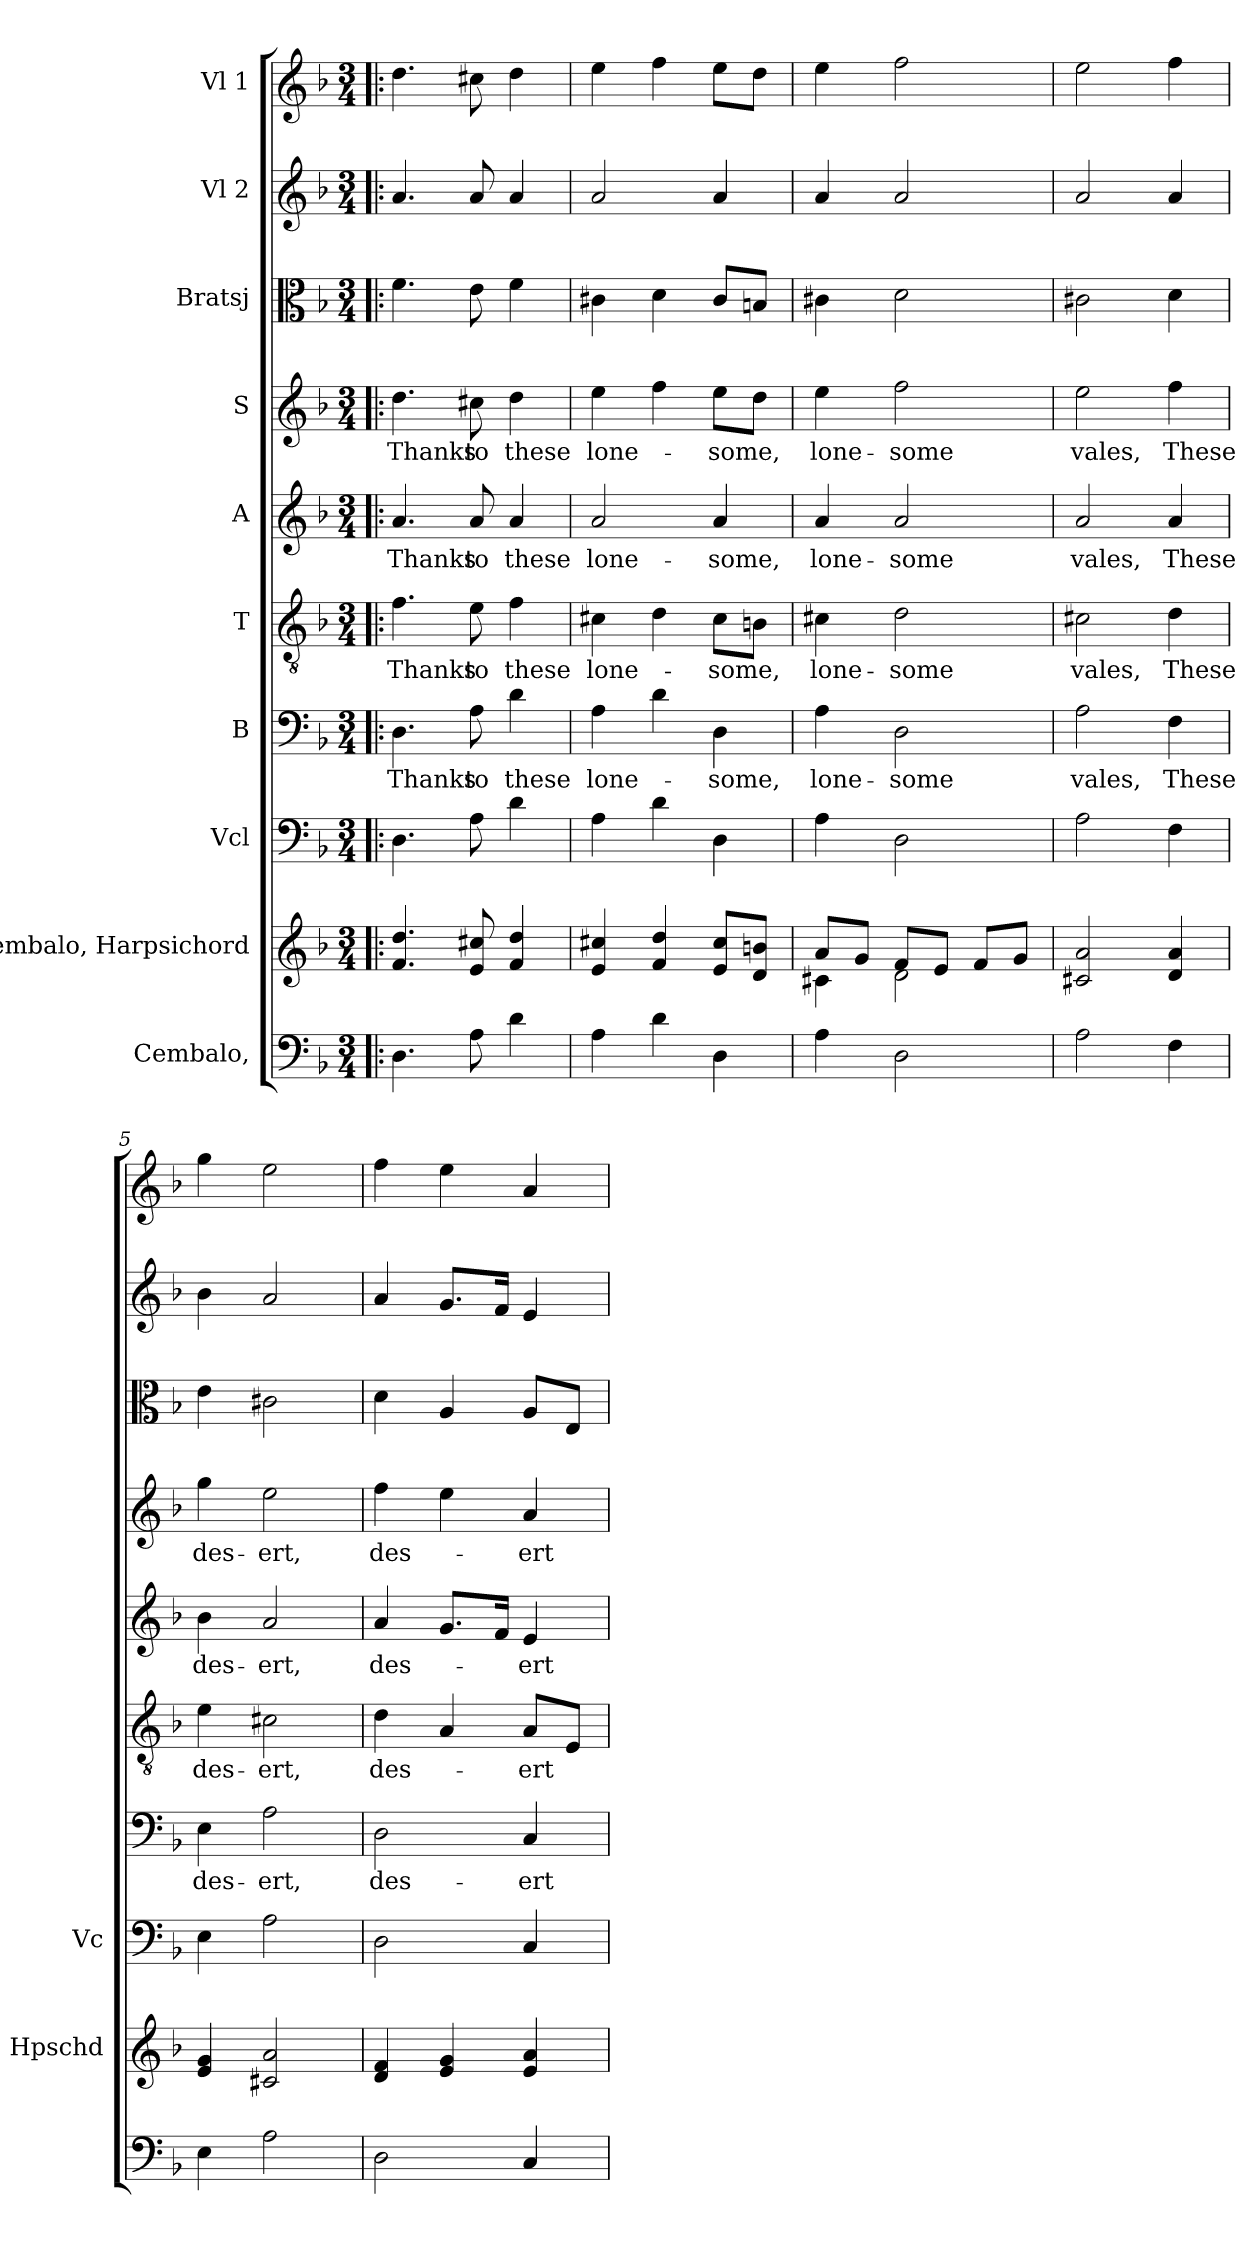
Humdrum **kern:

**kern	**kern	**kern	**kern	**text	**kern	**text	**kern	**text	**kern	**text	**kern	**kern	**kern
*part10	*part9	*part8	*part7	*part7	*part6	*part6	*part5	*part5	*part4	*part4	*part3	*part2	*part1
*staff10	*staff9	*staff8	*staff7	*staff7	*staff6	*staff6	*staff5	*staff5	*staff4	*staff4	*staff3	*staff2	*staff1
*I"Cembalo,	*I"Cembalo, Harpsichord	*I"Vcl	*I"B	*	*I"T	*	*I"A	*	*I"S	*	*I"Bratsj	*I"Vl 2	*I"Vl 1
*	*I'Hpschd	*I'Vc	*	*	*	*	*	*	*	*	*	*	*
*clefF4	*clefG2	*clefF4	*clefF4	*	*clefGv2	*	*clefG2	*	*clefG2	*	*clefC3	*clefG2	*clefG2
*k[b-]	*k[b-]	*k[b-]	*k[b-]	*	*k[b-]	*	*k[b-]	*	*k[b-]	*	*k[b-]	*k[b-]	*k[b-]
*M3/4	*M3/4	*M3/4	*M3/4	*	*M3/4	*	*M3/4	*	*M3/4	*	*M3/4	*M3/4	*M3/4
*MM130	*MM130	*MM130	*MM130	*	*MM130	*	*MM130	*	*MM130	*	*MM130	*MM130	*MM130
=1!|:	=1!|:	=1!|:	=1!|:	=1!|:	=1!|:	=1!|:	=1!|:	=1!|:	=1!|:	=1!|:	=1!|:	=1!|:	=1!|:
!	!	!	!	!LO:LY:b	!	!LO:LY:b	!	!LO:LY:b	!	!LO:LY:b	!	!	!
4.D\	4.f/ 4.dd/	4.D\	4.D\	Thanks	4.f\	Thanks	4.a/	Thanks	4.dd\	Thanks	4.f\	4.a/	4.dd\
!	!	!	!	!LO:LY:b	!	!LO:LY:b	!	!LO:LY:b	!	!LO:LY:b	!	!	!
8A\	8e/ 8cc#X/	8A\	8A\	to	8e\	to	8a/	to	8cc#X\	to	8e\	8a/	8cc#X\
!	!	!	!	!LO:LY:b	!	!LO:LY:b	!	!LO:LY:b	!	!LO:LY:b	!	!	!
4d\	4f/ 4dd/	4d\	4d\	these	4f\	these	4a/	these	4dd\	these	4f\	4a/	4dd\
=2	=2	=2	=2	=2	=2	=2	=2	=2	=2	=2	=2	=2	=2
!	!	!	!	!LO:LY:b	!	!LO:LY:b	!	!LO:LY:b	!	!LO:LY:b	!	!	!
4A\	4e/ 4cc#X/	4A\	4A\	lone-	4c#X\	lone-	2a/	lone-	4ee\	lone-	4c#X\	2a/	4ee\
4d\	4f/ 4dd/	4d\	4d\	.	4d\	.	.	.	4ff\	.	4d\	.	4ff\
!	!	!	!	!LO:LY:b	!	!LO:LY:b	!	!LO:LY:b	!	!LO:LY:b	!	!	!
4D\	8e/ 8cc#/L	4D\	4D\	-some,	8c#\L	-some,	4a/	-some,	8ee\L	-some,	8c#/L	4a/	8ee\L
.	8d/ 8bn/J	.	.	.	8Bn\J	.	.	.	8dd\J	.	8Bn/J	.	8dd\J
=3	=3	=3	=3	=3	=3	=3	=3	=3	=3	=3	=3	=3	=3
*	*^	*	*	*	*	*	*	*	*	*	*	*	*
!	!	!	!	!	!LO:LY:b	!	!LO:LY:b	!	!LO:LY:b	!	!LO:LY:b	!	!	!
4A\	8a/L	4c#X\	4A\	4A\	lone-	4c#X\	lone-	4a/	lone-	4ee\	lone-	4c#X\	4a/	4ee\
.	8g/J	.	.	.	.	.	.	.	.	.	.	.	.	.
!	!	!	!	!	!LO:LY:b	!	!LO:LY:b	!	!LO:LY:b	!	!LO:LY:b	!	!	!
2D\	8f/L	2d\	2D\	2D\	-some	2d\	-some	2a/	-some	2ff\	-some	2d\	2a/	2ff\
.	8e/J	.	.	.	.	.	.	.	.	.	.	.	.	.
.	8f/L	.	.	.	.	.	.	.	.	.	.	.	.	.
.	8g/J	.	.	.	.	.	.	.	.	.	.	.	.	.
*	*v	*v	*	*	*	*	*	*	*	*	*	*	*	*
=4	=4	=4	=4	=4	=4	=4	=4	=4	=4	=4	=4	=4	=4
!	!	!	!	!LO:LY:b	!	!LO:LY:b	!	!LO:LY:b	!	!LO:LY:b	!	!	!
2A\	2c#X/ 2a/	2A\	2A\	vales,	2c#X\	vales,	2a/	vales,	2ee\	vales,	2c#X\	2a/	2ee\
!	!	!	!	!LO:LY:b	!	!LO:LY:b	!	!LO:LY:b	!	!LO:LY:b	!	!	!
4F\	4d/ 4a/	4F\	4F\	These	4d\	These	4a/	These	4ff\	These	4d\	4a/	4ff\
=5	=5	=5	=5	=5	=5	=5	=5	=5	=5	=5	=5	=5	=5
!	!	!	!	!LO:LY:b	!	!LO:LY:b	!	!LO:LY:b	!	!LO:LY:b	!	!	!
4E\	4e/ 4g/	4E\	4E\	des-	4e\	des-	4b-\	des-	4gg\	des-	4e\	4b-\	4gg\
!	!	!	!	!LO:LY:b	!	!LO:LY:b	!	!LO:LY:b	!	!LO:LY:b	!	!	!
2A\	2c#X/ 2a/	2A\	2A\	-ert,	2c#X\	-ert,	2a/	-ert,	2ee\	-ert,	2c#X\	2a/	2ee\
=6	=6	=6	=6	=6	=6	=6	=6	=6	=6	=6	=6	=6	=6
!	!	!	!	!LO:LY:b	!	!LO:LY:b	!	!LO:LY:b	!	!LO:LY:b	!	!	!
2D\	4d/ 4f/	2D\	2D\	des-	4d\	des-	4a/	des-	4ff\	des-	4d\	4a/	4ff\
.	4e/ 4g/	.	.	.	4A/	.	8.g/L	.	4ee\	.	4A/	8.g/L	4ee\
.	.	.	.	.	.	.	16f/Jk	.	.	.	.	16f/Jk	.
!	!	!	!	!LO:LY:b	!	!LO:LY:b	!	!LO:LY:b	!	!LO:LY:b	!	!	!
4C/	4e/ 4a/	4C/	4C/	-ert	8A/L	-ert	4e/	-ert	4a/	-ert	8A/L	4e/	4a/
.	.	.	.	.	8E/J	.	.	.	.	.	8E/J	.	.
=	=	=	=	=	=	=	=	=	=	=	=	=	=
*-	*-	*-	*-	*-	*-	*-	*-	*-	*-	*-	*-	*-	*-
